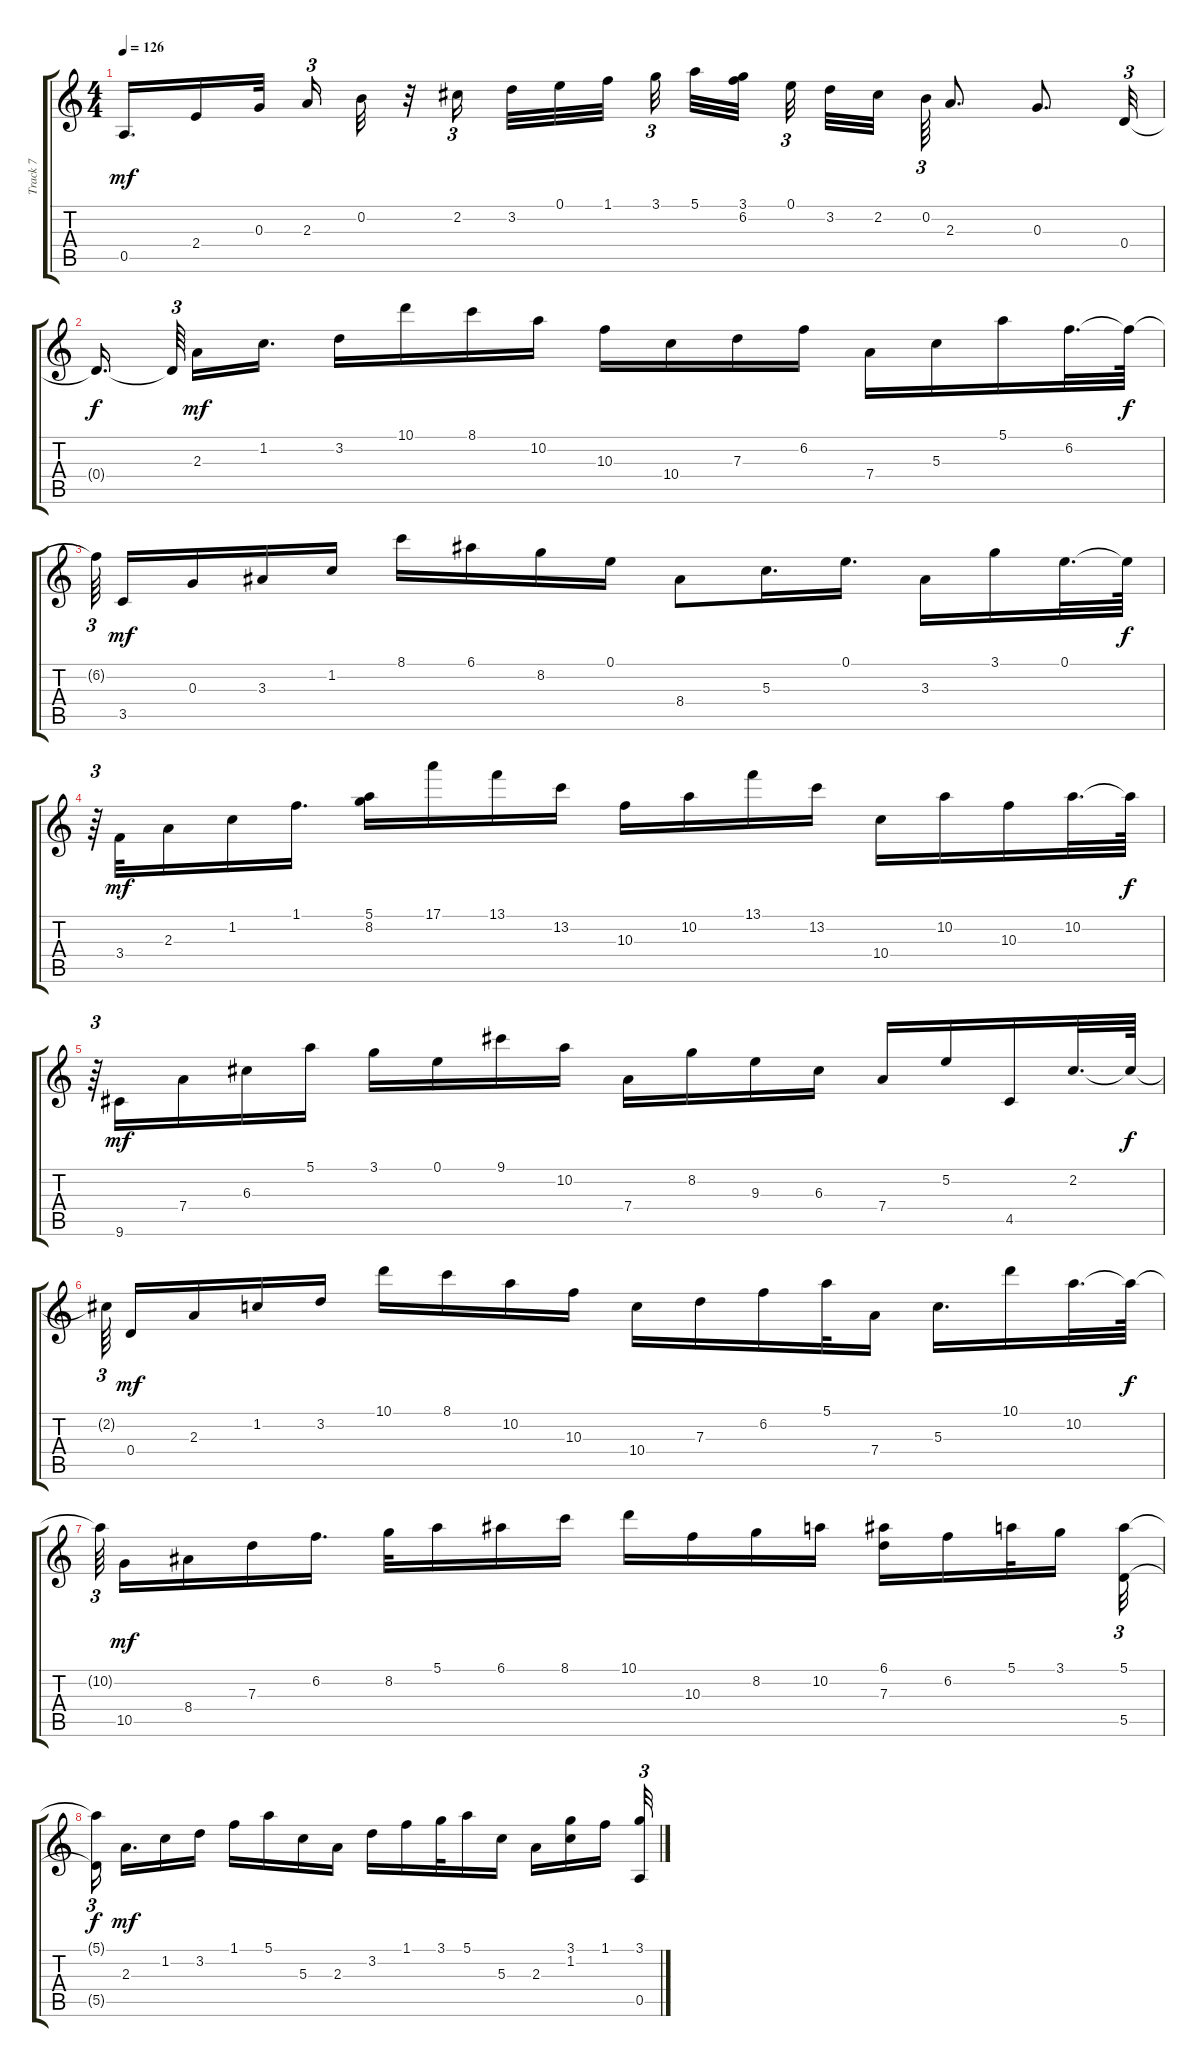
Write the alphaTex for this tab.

\track ("Track 7" "Track 7") {instrument acousticguitarnylon}
\staff {score tabs}
\tuning (E4 B3 G3 D3 A2 E2) {hide}
\ts (4 4)
\tempo 126
\clef g2
\ks c
0.5.16{d dy mf} 2.4.16 0.3.32{beam splitsecondary} 2.3.16{tu (3 2)} 0.2.32 r.32 2.2.16{tu (3 2) beam splitsecondary} 3.2.32 0.1.32 1.1.32{beam splitsecondary} 3.1.32{tu (3 2) beam splitsecondary} 5.1.32 (3.1 6.2).32 0.1.32{tu (3 2) beam splitsecondary} 3.2.32 2.2.32{beam splitsecondary} 0.2.64{tu (3 2)} 2.3.8{d} 0.3.8{d} 0.4.32{tu (3 2)} |
0.4{t}.16{d dy f beam splitsecondary} 0.4{t}.64{tu (3 2) beam splitsecondary} 2.3.16{dy mf} 1.2.16{d} 3.2.16 10.1.16 8.1.16 10.2.16 10.3.16 10.4.16 7.3.16 6.2.16 7.4.16 5.3.16 5.1.16 6.2.32{d} 6.2{t}.64{dy f} |
6.2{t}.64{tu (3 2) beam splitsecondary} 3.5.16{dy mf} 0.3.16 3.3.16 1.2.16 8.1.16 6.1.16 8.2.16 0.1.16 8.4.8 5.3.16{d} 0.1.16{d} 3.3.16 3.1.16 0.1.32{d} 0.1{t}.64{dy f} |
r.64{tu (3 2)} 3.4.32{dy mf} 2.3.16 1.2.16 1.1.16{d} (5.1 8.2).16 17.1.16 13.1.16 13.2.16 10.3.16 10.2.16 13.1.16 13.2.16 10.4.16 10.2.16 10.3.16 10.2.32{d} 10.2{t}.64{dy f} |
r.64{tu (3 2)} 9.6.16{dy mf} 7.4.16 6.3.16 5.1.16 3.1.16 0.1.16 9.1.16 10.2.16 7.4.16 8.2.16 9.3.16 6.3.16 7.4.16 5.2.16 4.5.16 2.2.32{d} 2.2{t}.64{dy f} |
2.2{t}.64{tu (3 2) beam splitsecondary} 0.4.16{dy mf} 2.3.16 1.2.16 3.2.16 10.1.16 8.1.16 10.2.16 10.3.16 10.4.16 7.3.16 6.2.16 5.1.32 7.4.16 5.3.16{d} 10.1.16 10.2.32{d} 10.2{t}.64{dy f} |
10.2{t}.64{tu (3 2) beam splitsecondary} 10.5.16{dy mf} 8.4.16 7.3.16 6.2.16{d} 8.2.32 5.1.16 6.1.16 8.1.16 10.1.16 10.3.16 8.2.16 10.2.16 (6.1 7.3).16 6.2.16 5.1.32 3.1.16{beam splitsecondary} (5.1 5.5).32{tu (3 2)} |
(5.1{t} 5.5{t}).16{tu (3 2) dy f beam splitsecondary} 2.3.16{d dy mf} 1.2.16 3.2.16 1.1.16 5.1.16 5.3.16 2.3.16 3.2.16 1.1.16 3.1.32 5.1.16 5.3.16 2.3.16 (3.1 1.2).16 1.1.16{beam splitsecondary} (3.1 0.5).32{tu (3 2)}
